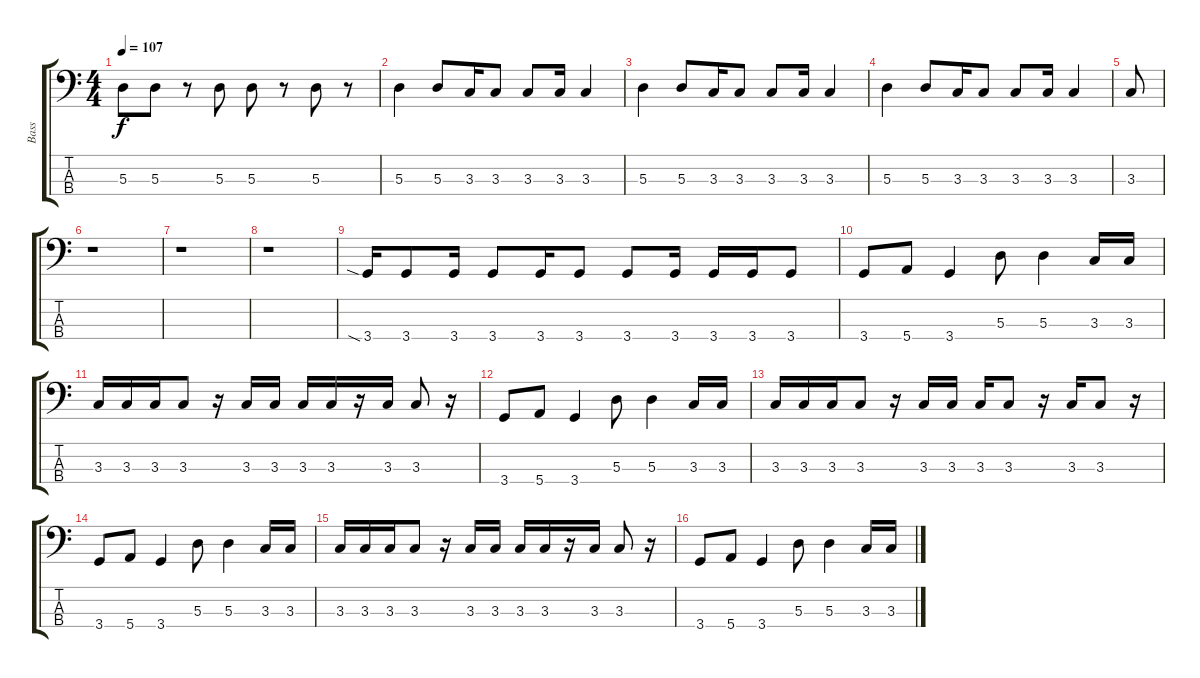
\track ("Bass" "Bass") {instrument electricbassfinger}
\staff {score tabs}
\tuning (G2 D2 A1 E1) {hide}
\ts (4 4)
\tempo 107
\clef f4
\ks c
5.3.8{dy f} 5.3.8 r.8 5.3.8 5.3.8 r.8 5.3.8 r.8 |
5.3.4 5.3.8 3.3.16 3.3.8 3.3.8 3.3.16 3.3.4 |
5.3.4 5.3.8 3.3.16 3.3.8 3.3.8 3.3.16 3.3.4 |
5.3.4 5.3.8 3.3.16 3.3.8 3.3.8 3.3.16 3.3.4 |
3.3.8 |
r.1 |
r.1 |
r.1 |
3.4{sia}.16 3.4.8 3.4.16 3.4.8 3.4.16 3.4.8 3.4.8 3.4.16 3.4.16 3.4.16 3.4.8 |
3.4.8 5.4.8 3.4.4 5.3.8 5.3.4 3.3.16 3.3.16 |
3.3.16 3.3.16 3.3.16 3.3.8 r.16 3.3.16 3.3.16 3.3.16 3.3.16 r.16 3.3.16 3.3.8 r.16 |
3.4.8 5.4.8 3.4.4 5.3.8 5.3.4 3.3.16 3.3.16 |
3.3.16 3.3.16 3.3.16 3.3.8 r.16 3.3.16 3.3.16 3.3.16 3.3.8 r.16 3.3.16 3.3.8 r.16 |
3.4.8 5.4.8 3.4.4 5.3.8 5.3.4 3.3.16 3.3.16 |
3.3.16 3.3.16 3.3.16 3.3.8 r.16 3.3.16 3.3.16 3.3.16 3.3.16 r.16 3.3.16 3.3.8 r.16 |
3.4.8 5.4.8 3.4.4 5.3.8 5.3.4 3.3.16 3.3.16
